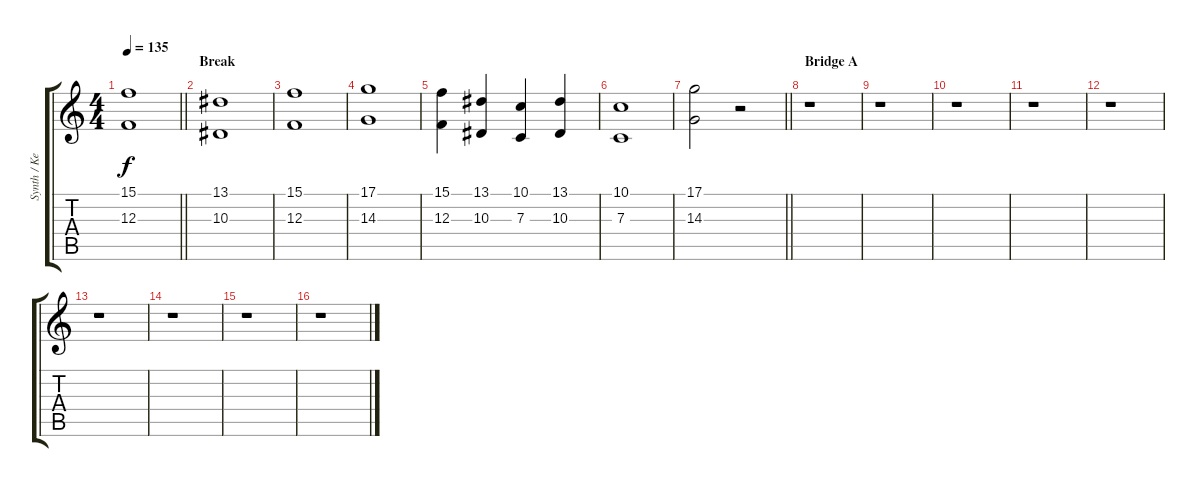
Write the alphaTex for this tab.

\track ("Synth / Keyboard" "Synth / Ke") {instrument stringensemble1}
\staff {score tabs}
\tuning (D4 A3 F3 C3 G2 C2) {hide}
\ts (4 4)
\tempo 135
\clef g2
\barLineRight lightlight
\ks c
(15.1 12.3).1{dy f} |
\section ("" "Break")
(13.1 10.3).1 |
(15.1 12.3).1 |
(17.1 14.3).1 |
(15.1 12.3).4 (13.1 10.3).4 (10.1 7.3).4 (13.1 10.3).4 |
(10.1 7.3).1 |
\barLineRight lightlight
(17.1 14.3).2 r.2 |
\section ("" "Bridge A")
r.1 |
r.1 |
r.1 |
r.1 |
r.1 |
r.1 |
r.1 |
r.1 |
r.1
